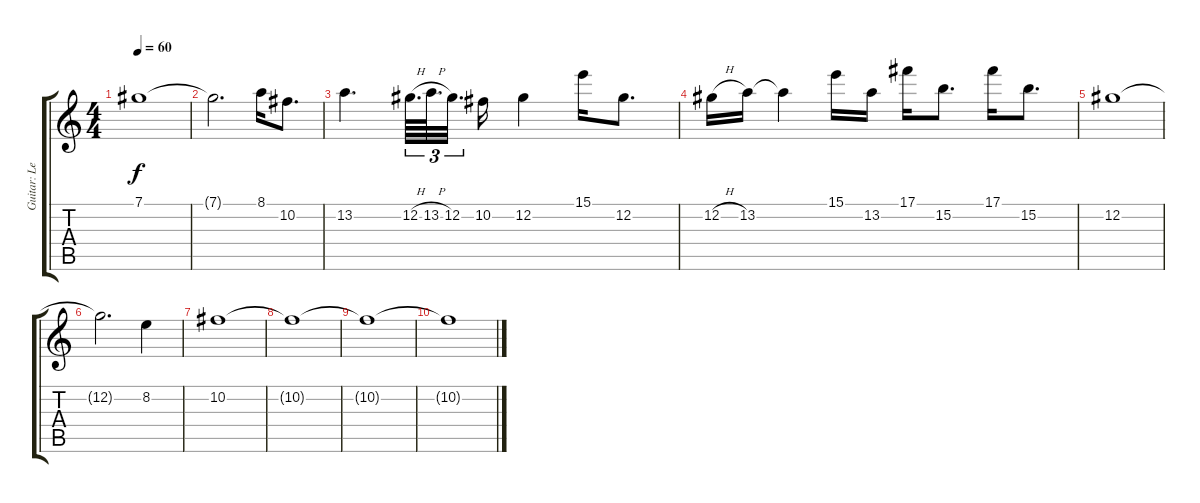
\track ("Guitar: Lead" "Guitar: Le") {instrument distortionguitar}
\staff {score tabs}
\tuning (Db4 Ab3 E3 B2 Gb2 Db2) {hide}
\ts (4 4)
\tempo 60
\clef g2
\ks c
7.1.1{dy f} |
7.1{t}.2{d} 8.1.16 10.2.8{d} |
13.2.4{d} 12.2{h}.64{d tu (3 2)} 13.2{h}.64{d tu (3 2)} 12.2.32{d tu (3 2) beam splitsecondary} 10.2.16 12.2.4 15.1.16 12.2.8{d} |
12.2{h}.16 13.2.16 13.2{t}.4 15.1.16 13.2.16 17.1.16 15.2.8{d} 17.1.16 15.2.8{d} |
12.2.1 |
12.2{t}.2{d} 8.2.4 |
10.2.1 |
10.2{t}.1{volume 13} |
10.2{t}.1{volume 10} |
10.2{t}.1{volume 2}
